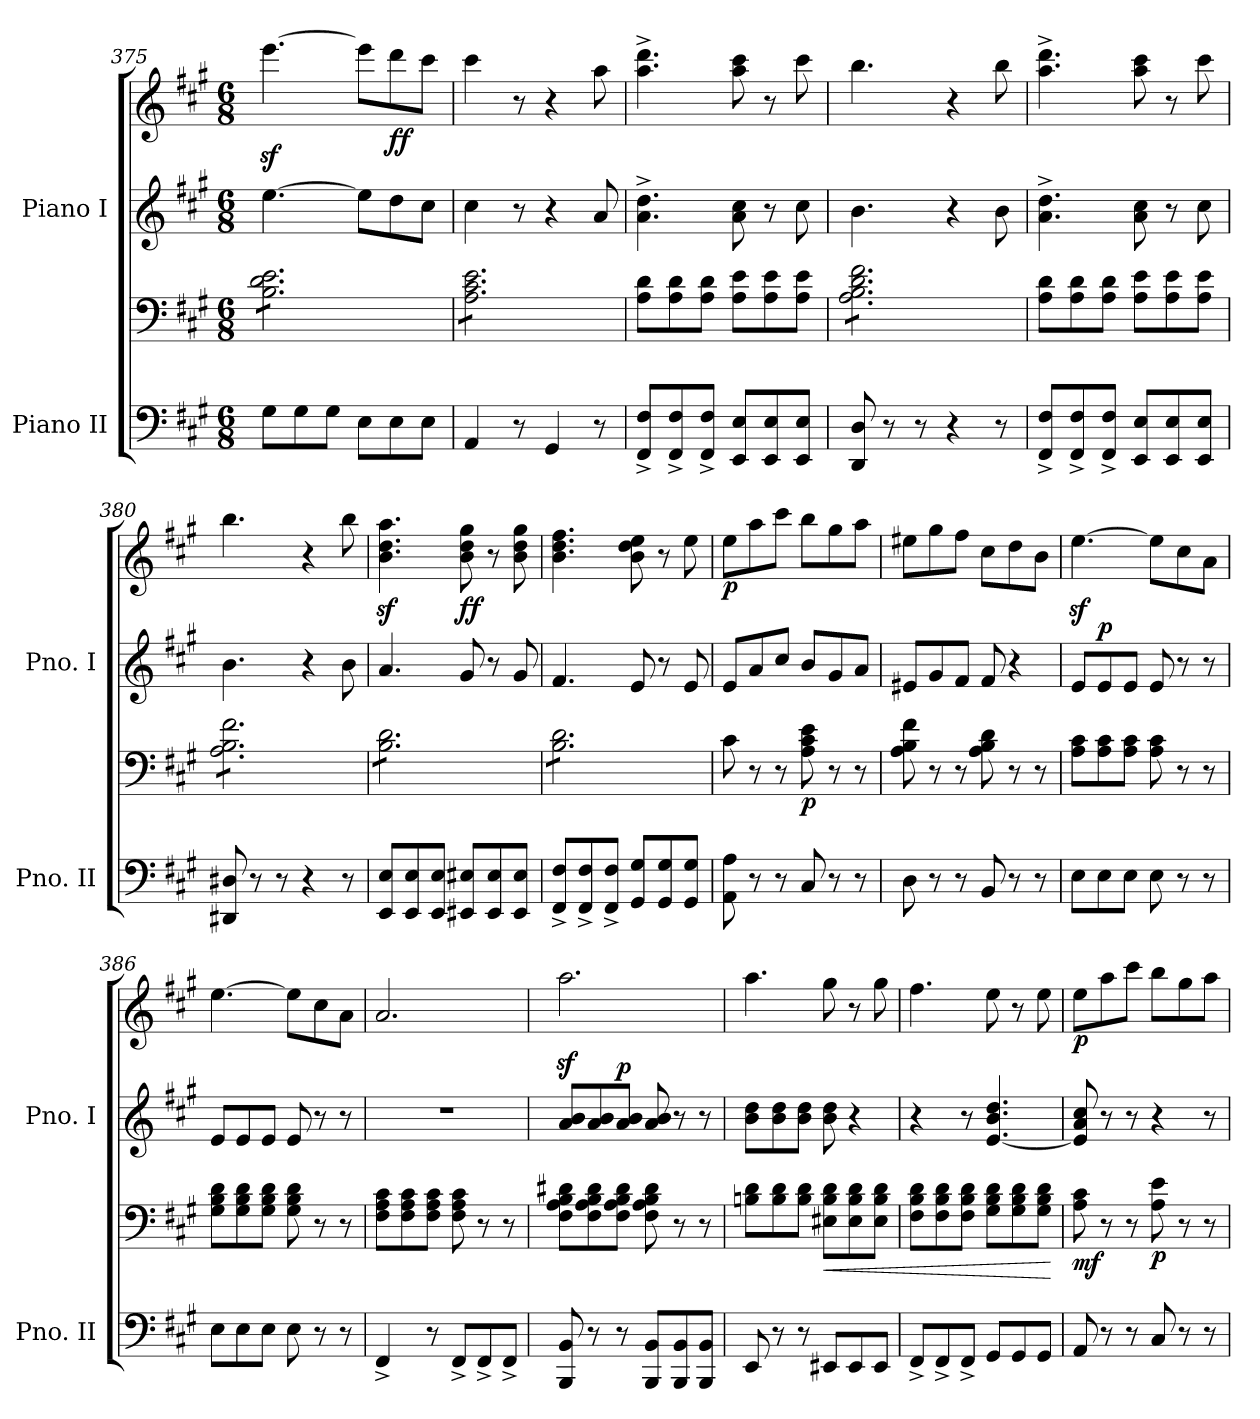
**kern	**kern	**dynam	**kern	**kern	**dynam
*part2	*part2	*part2	*part1	*part1	*part1
*staff4	*staff3	*staff3/4	*staff2	*staff1	*staff1/2
*I"Piano II	*	*	*I"Piano I	*	*
*I'Pno. II	*	*	*I'Pno. I	*	*
*clefF4	*clefF4	*	*clefG2	*clefG2	*
*k[f#c#g#]	*k[f#c#g#]	*	*k[f#c#g#]	*k[f#c#g#]	*
*M6/8	*M6/8	*	*M6/8	*M6/8	*
=375	=375	=375	=375	=375	=375
*	*tremolo	*	*	*	*
8G#\L	8B\ 8d\ 8e\L	.	[4.ee\	[4.eeez<\	.
8G#\	8B\ 8d\ 8e\	.	.	.	.
8G#\J	8B\ 8d\ 8e\	.	.	.	.
8E\L	8B\ 8d\ 8e\	.	8ee\L]	8eee\L]	.
!	!	!	!	!	!LO:DY:b
8E\	8B\ 8d\ 8e\	.	8dd\	8ddd\	ff
8E\J	8B\ 8d\ 8e\J	.	8cc#\J	8ccc#\J	.
=376	=376	=376	=376	=376	=376
4AA/	8A\ 8c#\ 8e\L	.	4cc#\	4ccc#\	.
.	8A\ 8c#\ 8e\	.	.	.	.
8r	8A\ 8c#\ 8e\	.	8r	8r	.
4GG#/	8A\ 8c#\ 8e\	.	4r	4r	.
.	8A\ 8c#\ 8e\	.	.	.	.
8r	8A\ 8c#\ 8e\J	.	8a/	8aa\	.
*	*Xtremolo	*	*	*	*
=377	=377	=377	=377	=377	=377
8FF#/^ 8F#/^L	8A\ 8d\L	.	4.a\^ 4.dd\^	4.aa\^ 4.ddd\^	.
8FF#/^ 8F#/^	8A\ 8d\	.	.	.	.
8FF#/^ 8F#/^J	8A\ 8d\J	.	.	.	.
8EE/ 8E/L	8A\ 8e\L	.	8a\ 8cc#\	8aa\ 8ccc#\	.
8EE/ 8E/	8A\ 8e\	.	8r	8r	.
8EE/ 8E/J	8A\ 8e\J	.	8cc#\	8ccc#\	.
=378	=378	=378	=378	=378	=378
*	*tremolo	*	*	*	*
8DD/ 8D/	8A\ 8B\ 8d\ 8f#\L	.	4.b\	4.bb\	.
8r	8A\ 8B\ 8d\ 8f#\	.	.	.	.
8r	8A\ 8B\ 8d\ 8f#\	.	.	.	.
4r	8A\ 8B\ 8d\ 8f#\	.	4r	4r	.
.	8A\ 8B\ 8d\ 8f#\	.	.	.	.
8r	8A\ 8B\ 8d\ 8f#\J	.	8b\	8bb\	.
*	*Xtremolo	*	*	*	*
=379	=379	=379	=379	=379	=379
8FF#/^ 8F#/^L	8A\ 8d\L	.	4.a\^ 4.dd\^	4.aa\^ 4.ddd\^	.
8FF#/^ 8F#/^	8A\ 8d\	.	.	.	.
8FF#/^ 8F#/^J	8A\ 8d\J	.	.	.	.
8EE/ 8E/L	8A\ 8e\L	.	8a\ 8cc#\	8aa\ 8ccc#\	.
8EE/ 8E/	8A\ 8e\	.	8r	8r	.
8EE/ 8E/J	8A\ 8e\J	.	8cc#\	8ccc#\	.
=380	=380	=380	=380	=380	=380
*	*tremolo	*	*	*	*
8DD#X/ 8D#X/	8A\ 8B\ 8f#\L	.	4.b\	4.bb\	.
8r	8A\ 8B\ 8f#\	.	.	.	.
8r	8A\ 8B\ 8f#\	.	.	.	.
4r	8A\ 8B\ 8f#\	.	4r	4r	.
.	8A\ 8B\ 8f#\	.	.	.	.
8r	8A\ 8B\ 8f#\J	.	8b\	8bb\	.
=381	=381	=381	=381	=381	=381
8EE/ 8E/L	8B\ 8d\L	.	4.a/	4.b\z< 4.dd\z< 4.aa\z<	.
8EE/ 8E/	8B\ 8d\	.	.	.	.
8EE/ 8E/J	8B\ 8d\	.	.	.	.
!	!	!	!	!	!LO:DY:b
8EE#X/ 8E#X/L	8B\ 8d\	.	8g#/	8b\ 8dd\ 8gg#\	ff
8EE#/ 8E#/	8B\ 8d\	.	8r	8r	.
8EE#/ 8E#/J	8B\ 8d\J	.	8g#/	8b\ 8dd\ 8gg#\	.
!!LO:LB:g=z
=382	=382	=382	=382	=382	=382
8FF#/^ 8F#/^L	8B\ 8d\L	.	4.f#/	4.b\ 4.dd\ 4.ff#\	.
8FF#/^ 8F#/^	8B\ 8d\	.	.	.	.
8FF#/^ 8F#/^J	8B\ 8d\	.	.	.	.
8GG#/ 8G#/L	8B\ 8d\	.	8e/	8b\ 8dd\ 8ee\	.
8GG#/ 8G#/	8B\ 8d\	.	8r	8r	.
8GG#/ 8G#/J	8B\ 8d\J	.	8e/	8ee\	.
*	*Xtremolo	*	*	*	*
=383	=383	=383	=383	=383	=383
!	!	!	!	!	!LO:DY:b
8AA\ 8A\	8c#\	.	8e/L	8ee\L	p
8r	8r	.	8a/	8aa\	.
8r	8r	.	8cc#/J	8ccc#\J	.
!	!	!LO:DY:b	!	!	!
8C#/	8A\ 8c#\ 8e\	p	8b/L	8bb\L	.
8r	8r	.	8g#/	8gg#\	.
8r	8r	.	8a/J	8aa\J	.
=384	=384	=384	=384	=384	=384
8D\	8A\ 8B\ 8f#\	.	8e#X/L	8ee#X\L	.
8r	8r	.	8g#/	8gg#\	.
8r	8r	.	8f#/J	8ff#\J	.
8BB/	8A\ 8B\ 8d\	.	8f#/	8cc#\L	.
8r	8r	.	4r	8dd\	.
8r	8r	.	.	8b\J	.
=385	=385	=385	=385	=385	=385
8E\L	8A\ 8c#\L	.	8e/L	[4.eez<\	.
!	!	!	!	!	!LO:DY:a=2
8E\	8A\ 8c#\	.	8e/	.	p
8E\J	8A\ 8c#\J	.	8e/J	.	.
8E\	8A\ 8c#\	.	8e/	8ee\L]	.
8r	8r	.	8r	8cc#\	.
8r	8r	.	8r	8a\J	.
=386	=386	=386	=386	=386	=386
8E\L	8G#\ 8B\ 8d\L	.	8e/L	[4.ee\	.
8E\	8G#\ 8B\ 8d\	.	8e/	.	.
8E\J	8G#\ 8B\ 8d\J	.	8e/J	.	.
8E\	8G#\ 8B\ 8d\	.	8e/	8ee\L]	.
8r	8r	.	8r	8cc#\	.
8r	8r	.	8r	8a\J	.
=387	=387	=387	=387	=387	=387
4FF#^/	8F#\ 8A\ 8c#\L	.	2.r	2.a/	.
.	8F#\ 8A\ 8c#\	.	.	.	.
8r	8F#\ 8A\ 8c#\J	.	.	.	.
8FF#^/L	8F#\ 8A\ 8c#\	.	.	.	.
8FF#^/	8r	.	.	.	.
8FF#^/J	8r	.	.	.	.
=388	=388	=388	=388	=388	=388
8BBB/ 8BB/	8F#\ 8A\ 8B\ 8d#X\L	.	8a/ 8b/L	2.aaz<\	.
8r	8F#\ 8A\ 8B\ 8d#\	.	8a/ 8b/	.	.
!	!	!	!	!	!LO:DY:a=2
8r	8F#\ 8A\ 8B\ 8d#\J	.	8a/ 8b/J	.	p
8BBB/ 8BB/L	8F#\ 8A\ 8B\ 8d#\	.	8a/ 8b/	.	.
8BBB/ 8BB/	8r	.	8r	.	.
8BBB/ 8BB/J	8r	.	8r	.	.
!!LO:LB:g=z
=389	=389	=389	=389	=389	=389
8EE/	8Bn\ 8d\L	.	8b\ 8dd\L	4.aa\	.
8r	8B\ 8d\	.	8b\ 8dd\	.	.
8r	8B\ 8d\J	.	8b\ 8dd\J	.	.
!	!	!LO:HP:b	!	!	!
8EE#X/L	8E#X\ 8B\ 8d\L	<	8b\ 8dd\	8gg#\	.
8EE#/	8E#\ 8B\ 8d\	.	4r	8r	.
8EE#/J	8E#\ 8B\ 8d\J	.	.	8gg#\	.
=390	=390	=390	=390	=390	=390
8FF#^/L	8F#\ 8B\ 8d\L	.	4r	4.ff#\	.
8FF#^/	8F#\ 8B\ 8d\	.	.	.	.
8FF#^/J	8F#\ 8B\ 8d\J	.	8r	.	.
8GG#/L	8G#\ 8B\ 8d\L	.	[4.e/ 4.b/ 4.dd/	8ee\	.
8GG#/	8G#\ 8B\ 8d\	.	.	8r	.
8GG#/J	8G#\ 8B\ 8d\J	.	.	8ee\	.
.	.	[	.	.	.
=391	=391	=391	=391	=391	=391
!	!	!LO:DY:b	!	!	!LO:DY:b
8AA/	8A\ 8c#\	mf	8e/] 8a/ 8cc#/	8ee\L	p
8r	8r	.	8r	8aa\	.
8r	8r	.	8r	8ccc#\J	.
!	!	!LO:DY:b	!	!	!
8C#/	8A\ 8e\	p	4r	8bb\L	.
8r	8r	.	.	8gg#\	.
8r	8r	.	8r	8aa\J	.
=	=	=	=	=	=
*-	*-	*-	*-	*-	*-
